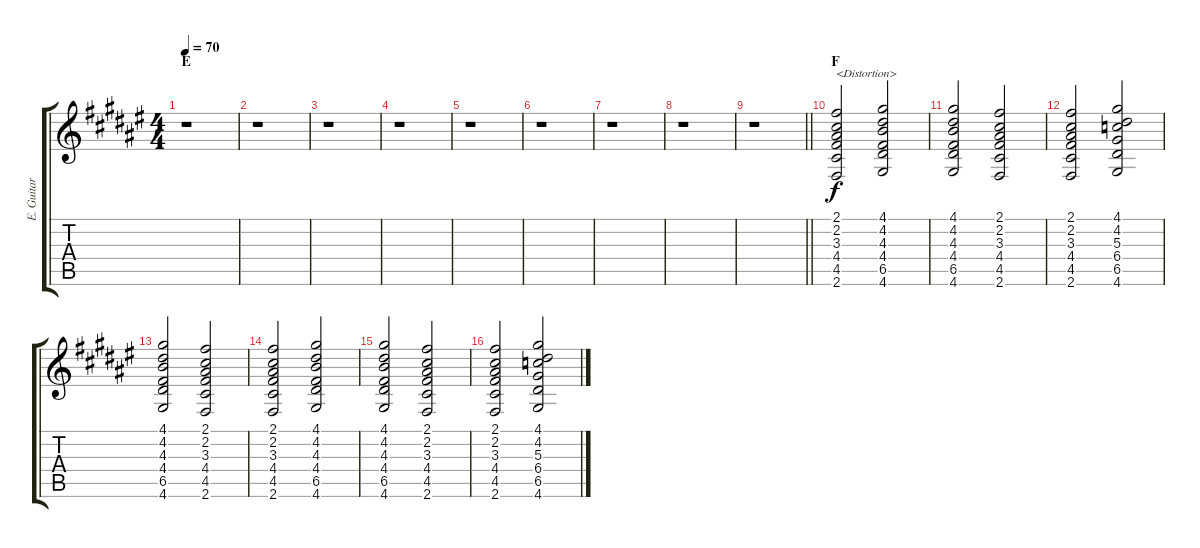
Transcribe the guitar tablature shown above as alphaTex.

\track ("E. Guitar I" "E. Guitar ") {instrument electricguitarclean}
\staff {score tabs}
\tuning (E4 B3 G3 D3 A2 E2) {hide}
\ts (4 4)
\section ("" "E")
\tempo 70
\clef g2
\ks f#
r.1{dy f} |
r.1 |
r.1 |
r.1 |
r.1 |
r.1 |
r.1 |
r.1 |
\barLineRight lightlight
r.1 |
\section ("" "F")
(2.1 2.2 3.3 4.4 4.5 2.6).2{txt "<Distortion>" instrument overdrivenguitar} (4.1 4.2 4.3 4.4 6.5 4.6).2 |
(4.1 4.2 4.3 4.4 6.5 4.6).2 (2.1 2.2 3.3 4.4 4.5 2.6).2 |
(2.1 2.2 3.3 4.4 4.5 2.6).2 (4.1 4.2 5.3 6.4 6.5 4.6).2 |
(4.1 4.2 4.3 4.4 6.5 4.6).2 (2.1 2.2 3.3 4.4 4.5 2.6).2 |
(2.1 2.2 3.3 4.4 4.5 2.6).2 (4.1 4.2 4.3 4.4 6.5 4.6).2 |
(4.1 4.2 4.3 4.4 6.5 4.6).2 (2.1 2.2 3.3 4.4 4.5 2.6).2 |
(2.1 2.2 3.3 4.4 4.5 2.6).2 (4.1 4.2 5.3 6.4 6.5 4.6).2
